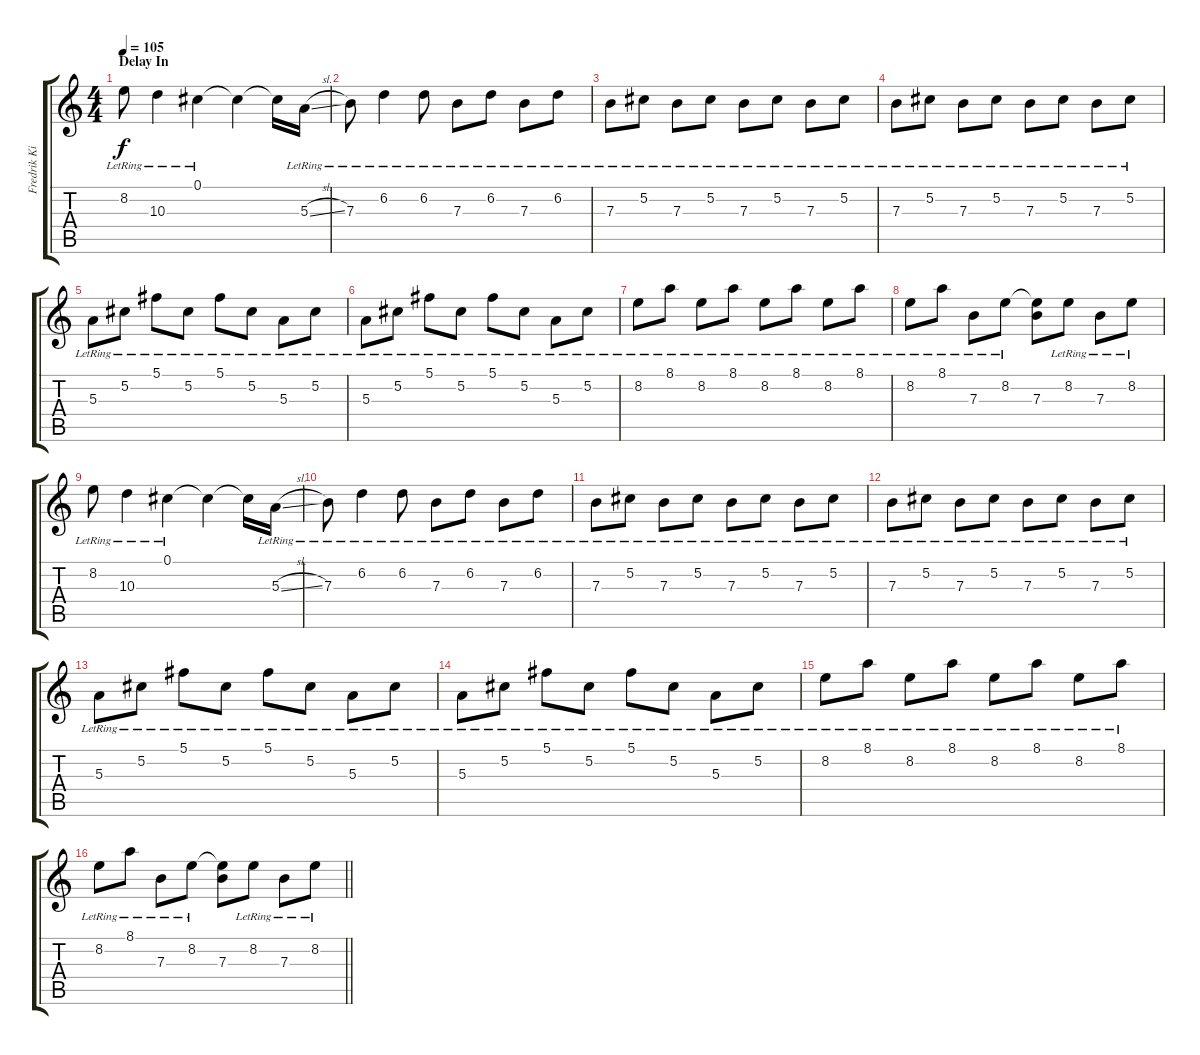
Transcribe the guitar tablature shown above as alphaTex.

\track ("Fredrik Kihlberg" "Fredrik Ki") {instrument distortionguitar}
\staff {score tabs}
\tuning (Db4 Ab3 E3 B2 Gb2 B1) {hide}
\ts (4 4)
\section ("" "Delay In")
\tempo 105
\clef g2
\ks c
8.2{lr}.8{dy f} 10.3{lr}.4 0.1{lr}.4 0.1{t}.4 0.1{t}.16 5.3{sl lr}.16 |
7.3{lr}.8 6.2{lr}.4 6.2{lr}.8 7.3{lr}.8 6.2{lr}.8 7.3{lr}.8 6.2{lr}.8 |
7.3{lr}.8 5.2{lr}.8 7.3{lr}.8 5.2{lr}.8 7.3{lr}.8 5.2{lr}.8 7.3{lr}.8 5.2{lr}.8 |
7.3{lr}.8 5.2{lr}.8 7.3{lr}.8 5.2{lr}.8 7.3{lr}.8 5.2{lr}.8 7.3{lr}.8 5.2{lr}.8 |
5.3{lr}.8 5.2{lr}.8 5.1{lr}.8 5.2{lr}.8 5.1{lr}.8 5.2{lr}.8 5.3{lr}.8 5.2{lr}.8 |
5.3{lr}.8 5.2{lr}.8 5.1{lr}.8 5.2{lr}.8 5.1{lr}.8 5.2{lr}.8 5.3{lr}.8 5.2{lr}.8 |
8.2{lr}.8 8.1{lr}.8 8.2{lr}.8 8.1{lr}.8 8.2{lr}.8 8.1{lr}.8 8.2{lr}.8 8.1{lr}.8 |
8.2{lr}.8 8.1{lr}.8 7.3{lr}.8 8.2{lr}.8 (8.2{t} 7.3).8 8.2{lr}.8 7.3{lr}.8 8.2{lr}.8 |
8.2{lr}.8 10.3{lr}.4 0.1{lr}.4 0.1{t}.4 0.1{t}.16 5.3{sl lr}.16 |
7.3{lr}.8 6.2{lr}.4 6.2{lr}.8 7.3{lr}.8 6.2{lr}.8 7.3{lr}.8 6.2{lr}.8 |
7.3{lr}.8 5.2{lr}.8 7.3{lr}.8 5.2{lr}.8 7.3{lr}.8 5.2{lr}.8 7.3{lr}.8 5.2{lr}.8 |
7.3{lr}.8 5.2{lr}.8 7.3{lr}.8 5.2{lr}.8 7.3{lr}.8 5.2{lr}.8 7.3{lr}.8 5.2{lr}.8 |
5.3{lr}.8 5.2{lr}.8 5.1{lr}.8 5.2{lr}.8 5.1{lr}.8 5.2{lr}.8 5.3{lr}.8 5.2{lr}.8 |
5.3{lr}.8 5.2{lr}.8 5.1{lr}.8 5.2{lr}.8 5.1{lr}.8 5.2{lr}.8 5.3{lr}.8 5.2{lr}.8 |
8.2{lr}.8 8.1{lr}.8 8.2{lr}.8 8.1{lr}.8 8.2{lr}.8 8.1{lr}.8 8.2{lr}.8 8.1{lr}.8 |
\barLineRight lightlight
8.2{lr}.8 8.1{lr}.8 7.3{lr}.8 8.2{lr}.8 (8.2{t} 7.3).8 8.2{lr}.8 7.3{lr}.8 8.2{lr}.8
